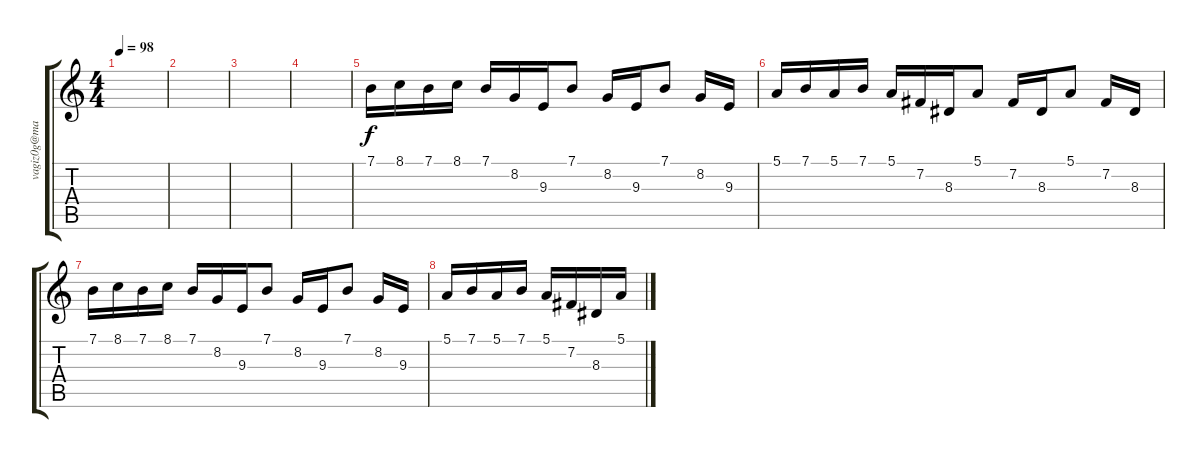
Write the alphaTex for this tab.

\track ("" "vagiz0g@ma") {instrument tuba}
\staff {score tabs}
\tuning (E4 B3 G3 D3 A2 E2) {hide}
\ts (4 4)
\tempo 98
\clef g2
\ks c
|
|
|
|
7.1.16 8.1.16 7.1.16 8.1.16 7.1.16 8.2.16 9.3.16 7.1.8 8.2.16 9.3.16 7.1.8 8.2.16 9.3.16 |
5.1.16 7.1.16 5.1.16 7.1.16 5.1.16 7.2.16 8.3.16 5.1.8 7.2.16 8.3.16 5.1.8 7.2.16 8.3.16 |
7.1.16 8.1.16 7.1.16 8.1.16 7.1.16 8.2.16 9.3.16 7.1.8 8.2.16 9.3.16 7.1.8 8.2.16 9.3.16 |
5.1.16 7.1.16 5.1.16 7.1.16 5.1.16 7.2.16 8.3.16 5.1.16
